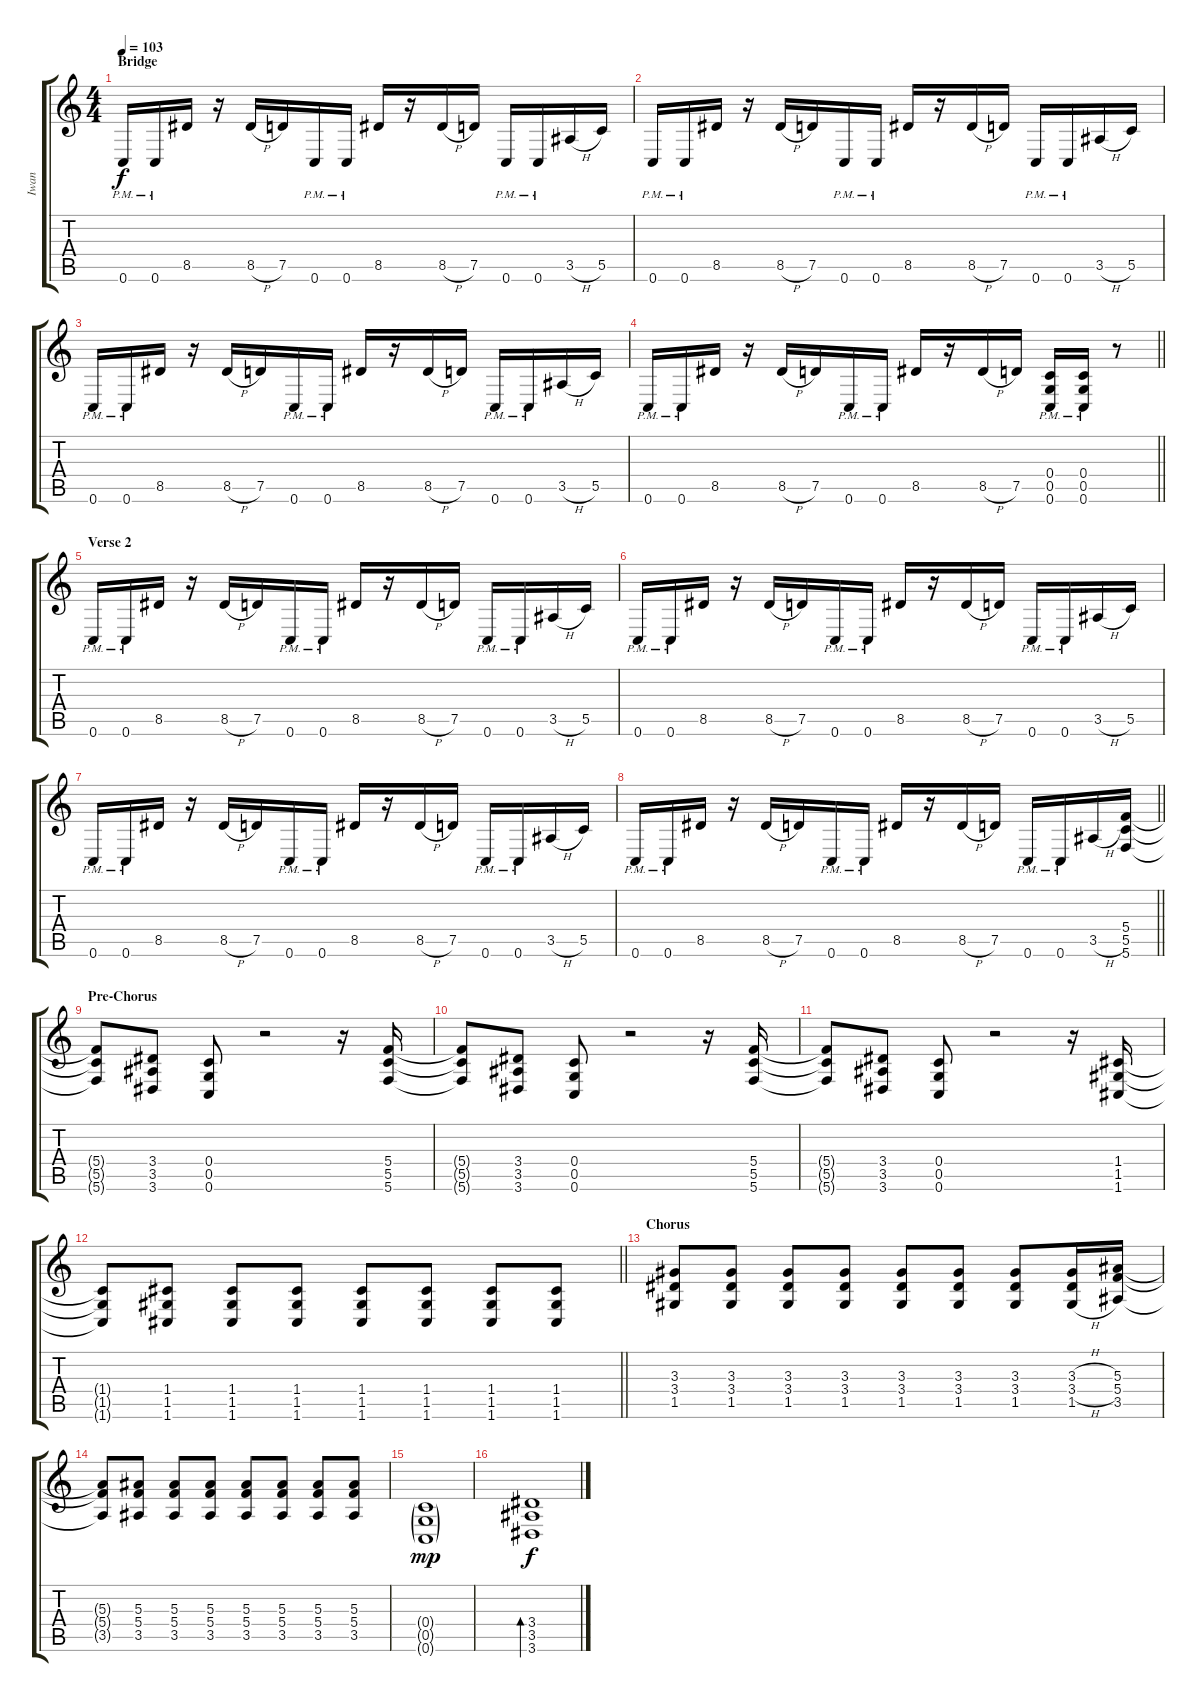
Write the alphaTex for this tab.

\track ("Iwan" "Iwan") {instrument overdrivenguitar}
\staff {score tabs}
\tuning (D4 A3 F3 C3 G2 C2) {hide}
\ts (4 4)
\section ("" "Bridge")
\tempo 103
\clef g2
\ks c
0.6{pm}.16{dy f} 0.6{pm}.16 8.5.16 r.16 8.5{h}.16 7.5.16 0.6{pm}.16 0.6{pm}.16 8.5.16 r.16 8.5{h}.16 7.5.16 0.6{pm}.16 0.6{pm}.16 3.5{h}.16 5.5.16 |
0.6{pm}.16 0.6{pm}.16 8.5.16 r.16 8.5{h}.16 7.5.16 0.6{pm}.16 0.6{pm}.16 8.5.16 r.16 8.5{h}.16 7.5.16 0.6{pm}.16 0.6{pm}.16 3.5{h}.16 5.5.16 |
0.6{pm}.16 0.6{pm}.16 8.5.16 r.16 8.5{h}.16 7.5.16 0.6{pm}.16 0.6{pm}.16 8.5.16 r.16 8.5{h}.16 7.5.16 0.6{pm}.16 0.6{pm}.16 3.5{h}.16 5.5.16 |
\barLineRight lightlight
0.6{pm}.16 0.6{pm}.16 8.5.16 r.16 8.5{h}.16 7.5.16 0.6{pm}.16 0.6{pm}.16 8.5.16 r.16 8.5{h}.16 7.5.16 (0.4{pm} 0.5{pm} 0.6{pm}).16 (0.4{pm} 0.5{pm} 0.6{pm}).16 r.8 |
\section ("" "Verse 2")
0.6{pm}.16 0.6{pm}.16 8.5.16 r.16 8.5{h}.16 7.5.16 0.6{pm}.16 0.6{pm}.16 8.5.16 r.16 8.5{h}.16 7.5.16 0.6{pm}.16 0.6{pm}.16 3.5{h}.16 5.5.16 |
0.6{pm}.16 0.6{pm}.16 8.5.16 r.16 8.5{h}.16 7.5.16 0.6{pm}.16 0.6{pm}.16 8.5.16 r.16 8.5{h}.16 7.5.16 0.6{pm}.16 0.6{pm}.16 3.5{h}.16 5.5.16 |
0.6{pm}.16 0.6{pm}.16 8.5.16 r.16 8.5{h}.16 7.5.16 0.6{pm}.16 0.6{pm}.16 8.5.16 r.16 8.5{h}.16 7.5.16 0.6{pm}.16 0.6{pm}.16 3.5{h}.16 5.5.16 |
\barLineRight lightlight
0.6{pm}.16 0.6{pm}.16 8.5.16 r.16 8.5{h}.16 7.5.16 0.6{pm}.16 0.6{pm}.16 8.5.16 r.16 8.5{h}.16 7.5.16 0.6{pm}.16 0.6{pm}.16 3.5{h}.16 (5.4 5.5 5.6).16 |
\section ("" "Pre-Chorus")
(5.4{t} 5.5{t} 5.6{t}).8 (3.4 3.5 3.6).8 (0.4 0.5 0.6).8 r.2 r.16 (5.4 5.5 5.6).16 |
(5.4{t} 5.5{t} 5.6{t}).8 (3.4 3.5 3.6).8 (0.4 0.5 0.6).8 r.2 r.16 (5.4 5.5 5.6).16 |
(5.4{t} 5.5{t} 5.6{t}).8 (3.4 3.5 3.6).8 (0.4 0.5 0.6).8 r.2 r.16 (1.4 1.5 1.6).16 |
\barLineRight lightlight
(1.4{t} 1.5{t} 1.6{t}).8 (1.4 1.5 1.6).8 (1.4 1.5 1.6).8 (1.4 1.5 1.6).8 (1.4 1.5 1.6).8 (1.4 1.5 1.6).8 (1.4 1.5 1.6).8 (1.4 1.5 1.6).8 |
\section ("" "Chorus")
(3.3 3.4 1.5).8 (3.3 3.4 1.5).8 (3.3 3.4 1.5).8 (3.3 3.4 1.5).8 (3.3 3.4 1.5).8 (3.3 3.4 1.5).8 (3.3 3.4 1.5).8 (3.3{h} 3.4{h} 1.5{h}).16 (5.3 5.4 3.5).16 |
(5.3{t} 5.4{t} 3.5{t}).8 (5.3 5.4 3.5).8 (5.3 5.4 3.5).8 (5.3 5.4 3.5).8 (5.3 5.4 3.5).8 (5.3 5.4 3.5).8 (5.3 5.4 3.5).8 (5.3 5.4 3.5).8 |
(0.4{g} 0.5{g} 0.6{g}).1{dy mp} |
(3.4 3.5 3.6).1{bd 120 dy f}
